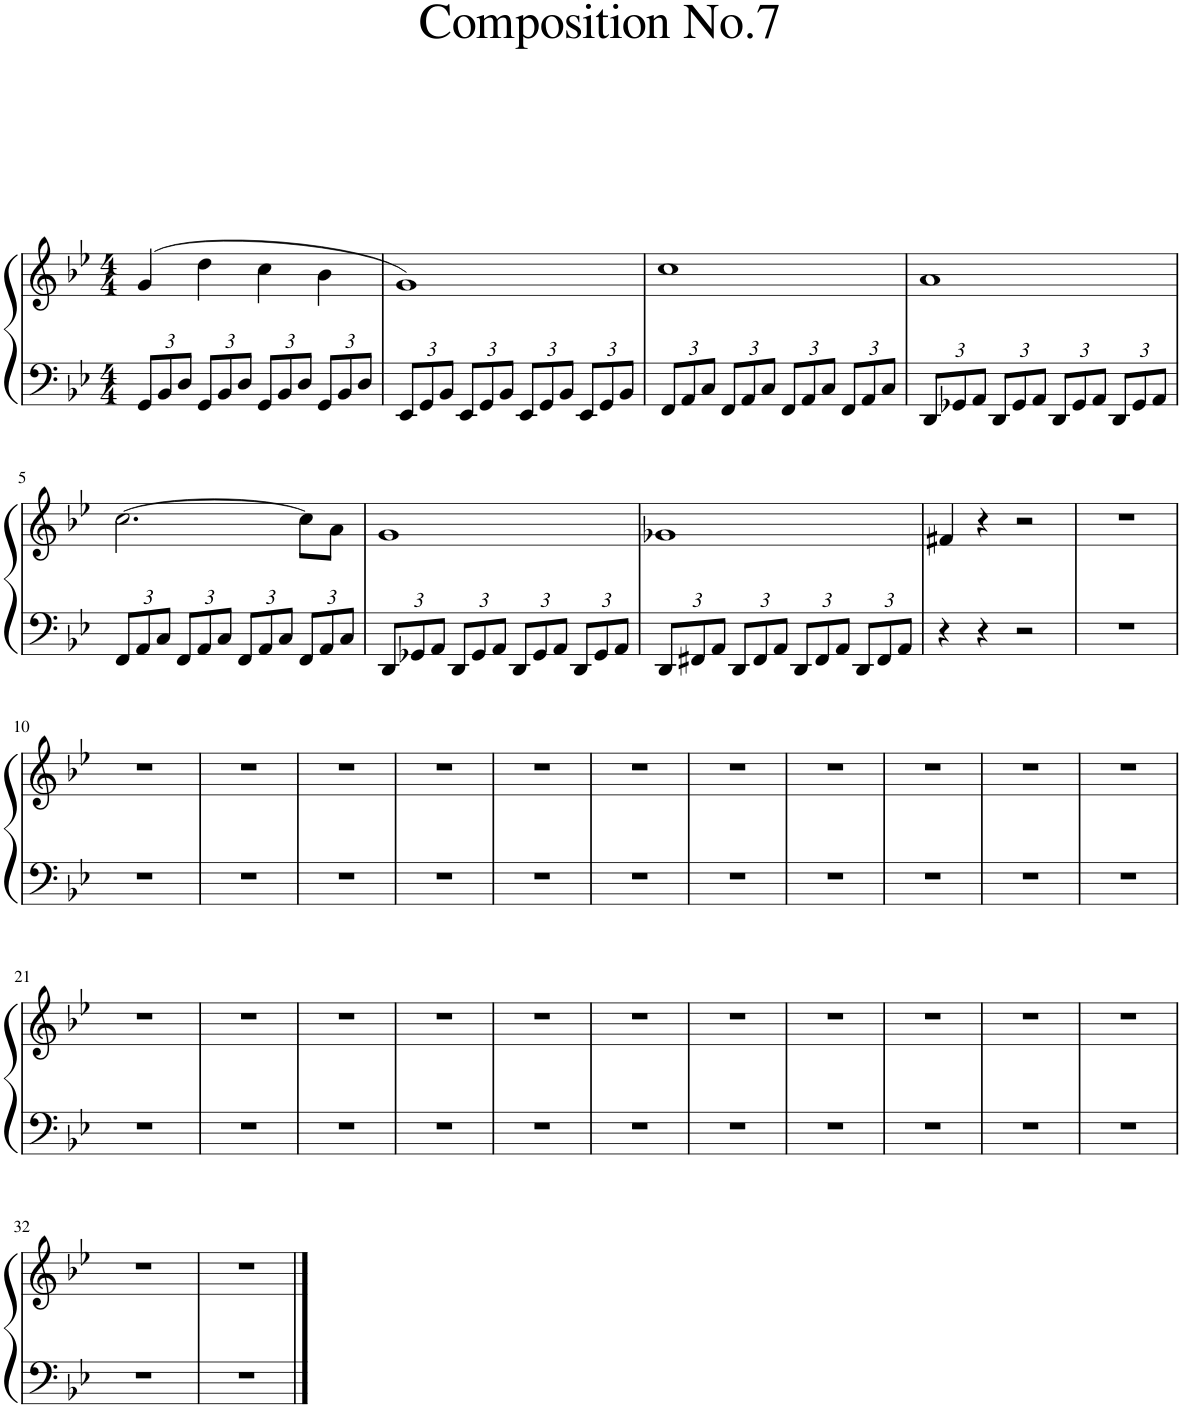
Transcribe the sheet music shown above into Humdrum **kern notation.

**kern	**kern
*part1	*part1
*staff2	*staff1
*I"Piano	*
*I'Pno.	*
*clefF4	*clefG2
*k[b-e-]	*k[b-e-]
*M4/4	*M4/4
*Xbrackettup	*
=1	=1
12GG/L	(4g/
12BB-/	.
12D/J	.
12GG/L	4dd\
12BB-/	.
12D/J	.
12GG/L	4cc\
12BB-/	.
12D/J	.
12GG/L	4b-\
12BB-/	.
12D/J	.
=2	=2
12EE-/L	1g)
12GG/	.
12BB-/J	.
12EE-/L	.
12GG/	.
12BB-/J	.
12EE-/L	.
12GG/	.
12BB-/J	.
12EE-/L	.
12GG/	.
12BB-/J	.
=3	=3
12FF/L	1cc
12AA/	.
12C/J	.
12FF/L	.
12AA/	.
12C/J	.
12FF/L	.
12AA/	.
12C/J	.
12FF/L	.
12AA/	.
12C/J	.
=4	=4
12DD/L	1a
12GG-X/	.
12AA/J	.
12DD/L	.
12GG-/	.
12AA/J	.
12DD/L	.
12GG-/	.
12AA/J	.
12DD/L	.
12GG-/	.
12AA/J	.
!!LO:LB:g=z
=5	=5
12FF/L	[2.cc\
12AA/	.
12C/J	.
12FF/L	.
12AA/	.
12C/J	.
12FF/L	.
12AA/	.
12C/J	.
12FF/L	8cc\L]
12AA/	.
.	8a\J
12C/J	.
=6	=6
12DD/L	1g
12GG-X/	.
12AA/J	.
12DD/L	.
12GG-/	.
12AA/J	.
12DD/L	.
12GG-/	.
12AA/J	.
12DD/L	.
12GG-/	.
12AA/J	.
=7	=7
12DD/L	1g-X
12FF#X/	.
12AA/J	.
12DD/L	.
12FF#/	.
12AA/J	.
12DD/L	.
12FF#/	.
12AA/J	.
12DD/L	.
12FF#/	.
12AA/J	.
=8	=8
4r	4f#X/
4r	4r
2r	2r
=9	=9
1r	1r
!!LO:LB:g=z
=10	=10
1r	1r
=11	=11
1r	1r
=12	=12
1r	1r
=13	=13
1r	1r
=14	=14
1r	1r
=15	=15
1r	1r
=16	=16
1r	1r
=17	=17
1r	1r
=18	=18
1r	1r
=19	=19
1r	1r
=20	=20
1r	1r
!!LO:LB:g=z
=21	=21
1r	1r
=22	=22
1r	1r
=23	=23
1r	1r
=24	=24
1r	1r
=25	=25
1r	1r
=26	=26
1r	1r
=27	=27
1r	1r
=28	=28
1r	1r
=29	=29
1r	1r
=30	=30
1r	1r
=31	=31
1r	1r
!!LO:LB:g=z
=32	=32
1r	1r
=33	=33
1r	1r
==	==
*-	*-
